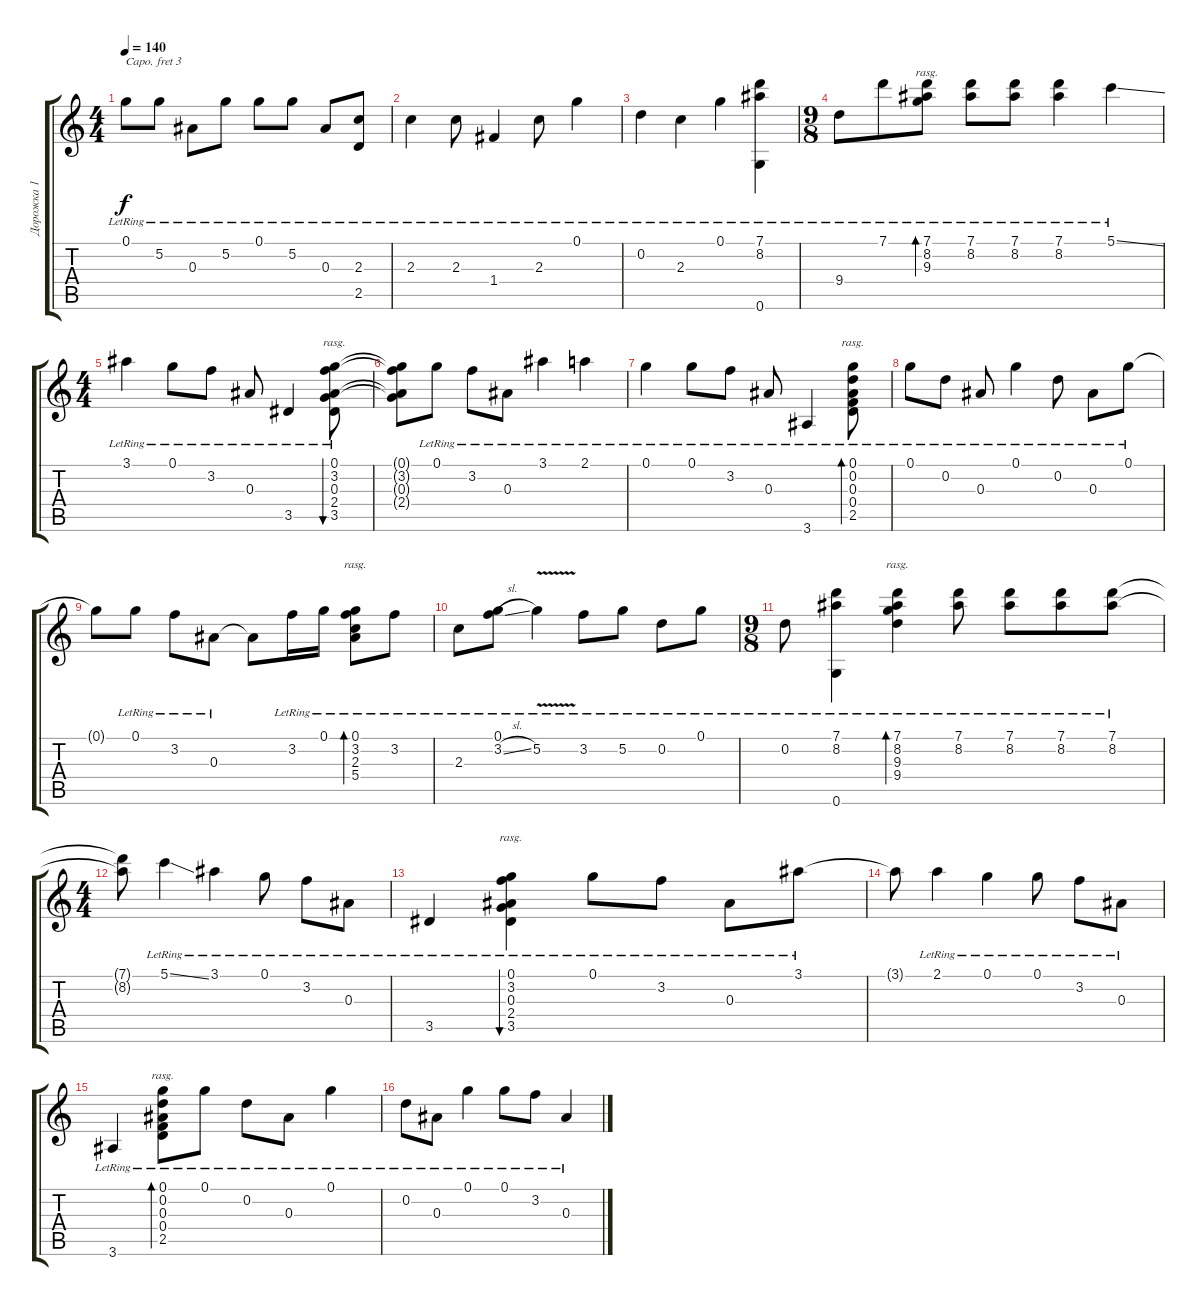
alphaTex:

\track ("Дорожка 1" "Дорожка 1") {instrument acousticguitarsteel}
\staff {score tabs}
\capo 3
\tuning (E4 B3 G3 D3 A2 E2) {hide}
\ts (4 4)
\tempo 140
\clef g2
\ks c
0.1{lr}.8{dy f} 5.2{lr}.8 0.3{lr}.8 5.2{lr}.8 0.1{lr}.8 5.2{lr}.8 0.3{lr}.8 (2.3{lr} 2.5{lr}).8 |
2.3{lr}.4 2.3{lr}.8 1.4{lr}.4 2.3{lr}.8 0.1{lr}.4 |
0.2{lr}.4 2.3{lr}.4 0.1{lr}.4 (7.1{lr} 8.2{lr} 0.6{lr}).4 |
\ts (9 8)
9.4{lr}.8 7.1{lr}.8 (7.1{lr} 8.2{lr} 9.3{lr}).8{bd 240 rasg ii} (7.1{lr} 8.2{lr}).8 (7.1{lr} 8.2{lr}).8 (7.1{lr} 8.2{lr}).4 5.1{ss lr}.4 |
\ts (4 4)
3.1{lr}.4 0.1{lr}.8 3.2{lr}.8 0.3{lr}.8 3.5{lr}.4 (0.1{lr} 3.2{lr} 0.3{lr} 2.4{lr} 3.5{lr}).8{bu 480 rasg ii} |
(0.1{t} 3.2{t} 0.3{t} 2.4{t}).8 0.1{lr}.8 3.2{lr}.8 0.3{lr}.8 3.1{lr}.4 2.1{lr}.4 |
0.1{lr}.4 0.1{lr}.8 3.2{lr}.8 0.3{lr}.8 3.6{lr}.4 (0.1{lr} 0.2{lr} 0.3{lr} 0.4{lr} 2.5{lr}).8{bd 480 rasg ii} |
0.1{lr}.8 0.2{lr}.8 0.3{lr}.8 0.1{lr}.4 0.2{lr}.8 0.3{lr}.8 0.1{lr}.8 |
0.1{t}.8 0.1{lr}.8 3.2{lr}.8 0.3{lr}.8 0.3{t}.8 3.2{lr}.16 0.1{lr}.16 (0.1{lr} 3.2{lr} 2.3{lr} 5.4{lr}).8{bd 480 rasg ii} 3.2{lr}.8 |
2.3{lr}.8 (0.1{lr} 3.2{sl lr}).8 5.2{v lr}.4 3.2{lr}.8 5.2{lr}.8 0.2{lr}.8 0.1{lr}.8 |
\ts (9 8)
0.2{lr}.8 (7.1{lr} 8.2{lr} 0.6{lr}).4 (7.1{lr} 8.2{lr} 9.3{lr} 9.4{lr}).4{bd 480 rasg ii} (7.1{lr} 8.2{lr}).8 (7.1{lr} 8.2{lr}).8 (7.1{lr} 8.2{lr}).8 (7.1{lr} 8.2{lr}).8 |
\ts (4 4)
(7.1{t} 8.2{t}).8 5.1{ss lr}.4 3.1{lr}.4 0.1{lr}.8 3.2{lr}.8 0.3{lr}.8 |
3.5{lr}.4 (0.1{lr} 3.2{lr} 0.3{lr} 2.4{lr} 3.5{lr}).4{bu 480 rasg ii} 0.1{lr}.8 3.2{lr}.8 0.3{lr}.8 3.1{lr}.8 |
3.1{t}.8 2.1{lr}.4 0.1{lr}.4 0.1{lr}.8 3.2{lr}.8 0.3{lr}.8 |
3.6{lr}.4 (0.1{lr} 0.2{lr} 0.3{lr} 0.4{lr} 2.5{lr}).8{bd 480 rasg ii} 0.1{lr}.8 0.2{lr}.8 0.3{lr}.8 0.1{lr}.4 |
0.2{lr}.8 0.3{lr}.8 0.1{lr}.4 0.1{lr}.8 3.2{lr}.8 0.3{lr}.4
